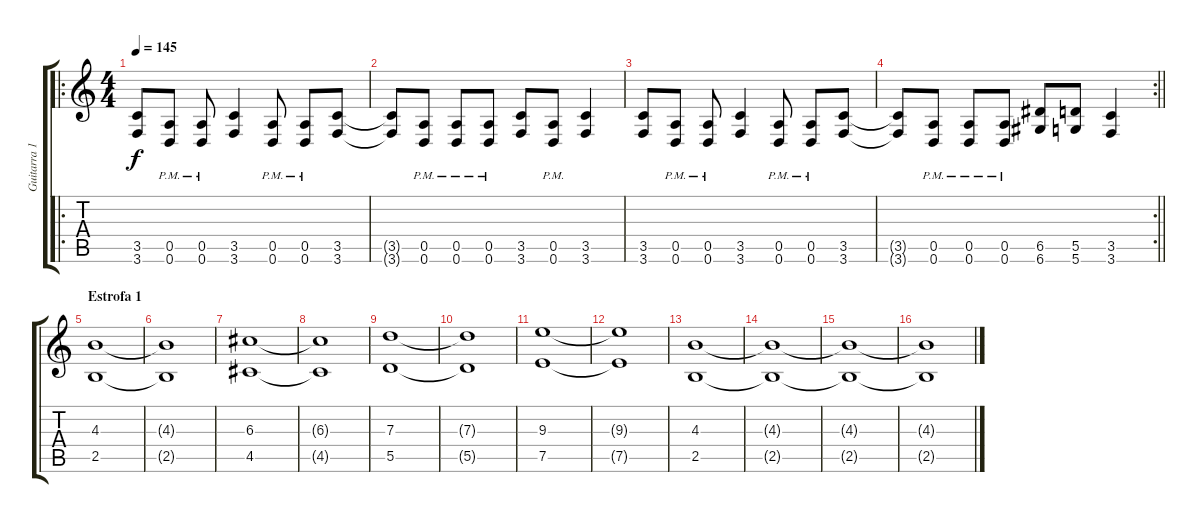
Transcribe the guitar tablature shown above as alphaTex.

\track ("Guitarra 1" "Guitarra 1") {instrument distortionguitar}
\staff {score tabs}
\tuning (E4 B3 G3 D3 A2 D2) {hide}
\ro
\ts (4 4)
\tempo 145
\clef g2
\ks c
(3.5 3.6).8{dy f} (0.5{pm} 0.6{pm}).8 (0.5{pm} 0.6{pm}).8 (3.5 3.6).4 (0.5{pm} 0.6{pm}).8 (0.5{pm} 0.6{pm}).8 (3.5 3.6).8 |
(3.5{t} 3.6{t}).8 (0.5{pm} 0.6{pm}).8 (0.5{pm} 0.6{pm}).8 (0.5{pm} 0.6{pm}).8 (3.5 3.6).8 (0.5{pm} 0.6{pm}).8 (3.5 3.6).4 |
(3.5 3.6).8 (0.5{pm} 0.6{pm}).8 (0.5{pm} 0.6{pm}).8 (3.5 3.6).4 (0.5{pm} 0.6{pm}).8 (0.5{pm} 0.6{pm}).8 (3.5 3.6).8 |
\rc 2
\barLineRight lightlight
(3.5{t} 3.6{t}).8 (0.5{pm} 0.6{pm}).8 (0.5{pm} 0.6{pm}).8 (0.5{pm} 0.6{pm}).8 (6.5 6.6).8 (5.5 5.6).8 (3.5 3.6).4 |
\section ("" "Estrofa 1")
(4.3 2.5).1 |
(4.3{t} 2.5{t}).1 |
(6.3 4.5).1 |
(6.3{t} 4.5{t}).1 |
(7.3 5.5).1 |
(7.3{t} 5.5{t}).1 |
(9.3 7.5).1 |
(9.3{t} 7.5{t}).1 |
(4.3 2.5).1{volume 8} |
(4.3{t} 2.5{t}).1 |
(4.3{t} 2.5{t}).1 |
(4.3{t} 2.5{t}).1
